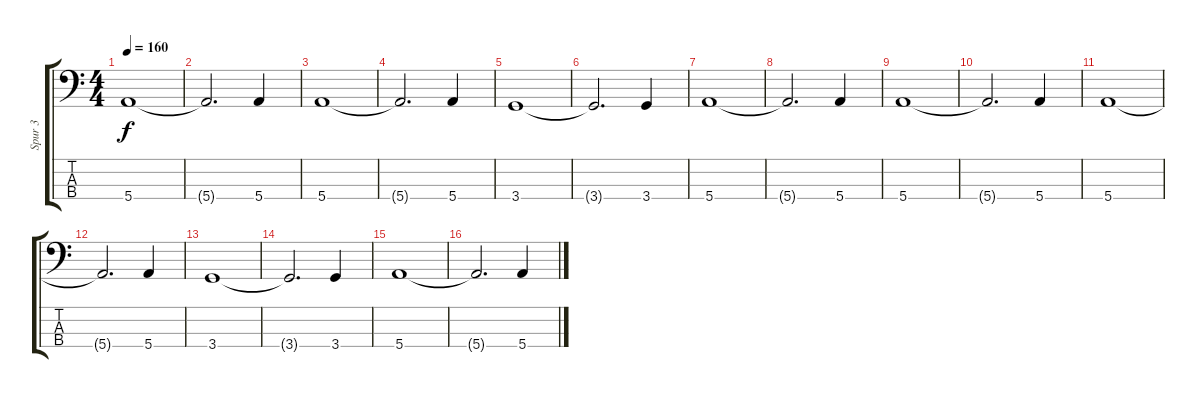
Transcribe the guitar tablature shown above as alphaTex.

\track ("Spur 3" "Spur 3") {instrument electricbasspick}
\staff {score tabs}
\tuning (G2 D2 A1 E1) {hide}
\ts (4 4)
\tempo 160
\clef f4
\ks c
5.4.1{dy f} |
5.4{t}.2{d} 5.4.4 |
5.4.1 |
5.4{t}.2{d} 5.4.4 |
3.4.1 |
3.4{t}.2{d} 3.4.4 |
5.4.1 |
5.4{t}.2{d} 5.4.4 |
5.4.1 |
5.4{t}.2{d} 5.4.4 |
5.4.1 |
5.4{t}.2{d} 5.4.4 |
3.4.1 |
3.4{t}.2{d} 3.4.4 |
5.4.1 |
5.4{t}.2{d} 5.4.4
